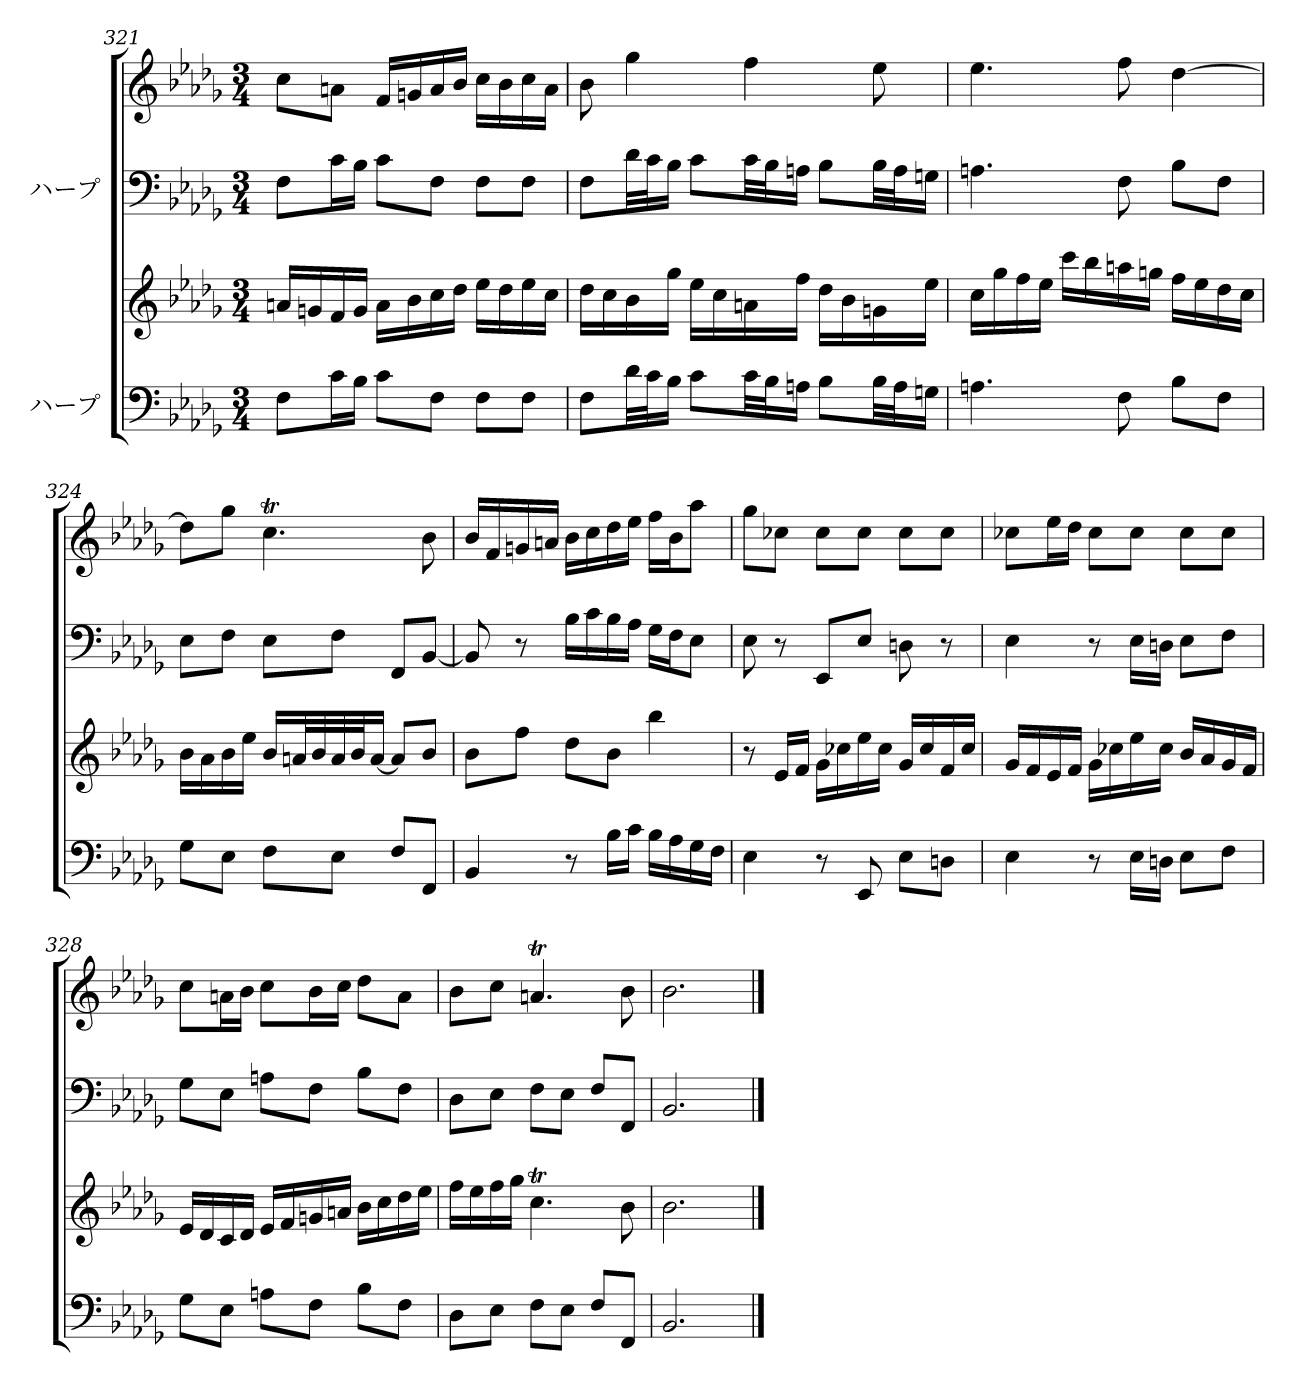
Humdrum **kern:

**kern	**kern	**kern	**kern
*part2	*part2	*part1	*part1
*staff4	*staff3	*staff2	*staff1
*I"ハープ	*	*I"ハープ	*
*clefF4	*clefG2	*clefF4	*clefG2
*k[b-e-a-d-g-]	*k[b-e-a-d-g-]	*k[b-e-a-d-g-]	*k[b-e-a-d-g-]
*M3/4	*M3/4	*M3/4	*M3/4
=321	=321	=321	=321
8F\L	16an/LL	8F\L	8cc\L
.	16gn/	.	.
16c\L	16f/	16c\L	8an\J
16B-\JJ	16g/JJ	16B-\JJ	.
8c\L	16a\LL	8c\L	16f/LL
.	16b-\	.	16gn/
8F\J	16cc\	8F\J	16a/
.	16dd-\JJ	.	16b-/JJ
8F\L	16ee-\LL	8F\L	16cc\LL
.	16dd-\	.	16b-\
8F\J	16ee-\	8F\J	16cc\
.	16cc\JJ	.	16a\JJ
!!LO:LB:g=z
=322	=322	=322	=322
8F\L	16dd-\LL	8F\L	8b-\
.	16cc\	.	.
32d-\LL	16b-\	32d-\LL	4gg-\
32c\J	.	32c\J	.
16B-\JJ	16gg-\JJ	16B-\JJ	.
8c\L	16ee-\LL	8c\L	.
.	16cc\	.	.
32c\LL	16an\	32c\LL	4ff\
32B-\J	.	32B-\J	.
16An\JJ	16ff\JJ	16An\JJ	.
8B-\L	16dd-\LL	8B-\L	.
.	16b-\	.	.
32B-\LL	16gn\	32B-\LL	8ee-\
32A\J	.	32A\J	.
16Gn\JJ	16ee-\JJ	16Gn\JJ	.
=323	=323	=323	=323
4.An\	16cc\LL	4.An\	4.ee-\
.	16gg-\	.	.
.	16ff\	.	.
.	16ee-\JJ	.	.
.	16ccc\LL	.	.
.	16bb-\	.	.
8F\	16aan\	8F\	8ff\
.	16ggn\JJ	.	.
8B-\L	16ff\LL	8B-\L	[4dd-\
.	16ee-\	.	.
8F\J	16dd-\	8F\J	.
.	16cc\JJ	.	.
=324	=324	=324	=324
8G-\L	16b-\LL	8E-\L	8dd-\L]
.	16a-\	.	.
8E-\J	16b-\	8F\J	8gg-\J
.	16ee-\JJ	.	.
8F\L	16b-/LL	8E-\L	4.cct\
.	32an/L	.	.
.	32b-/	.	.
8E-\J	32a/	8F\J	.
.	32b-/J	.	.
.	[16a/JJ	.	.
8F/L	8a/L]	8FF/L	.
8FF/J	8b-/J	[8BB-/J	8b-\
!!LO:LB:g=z
=325	=325	=325	=325
4BB-/	8b-\L	8BB-/]	16b-/LL
.	.	.	16f/
.	8ff\J	8r	16gn/
.	.	.	16an/JJ
8r	8dd-\L	16B-\LL	16b-\LL
.	.	16c\	16cc\
16B-\LL	8b-\J	16B-\	16dd-\
16c\JJ	.	16A-\JJ	16ee-\JJ
16B-\LL	4bb-\	16G-\LL	16ff\LL
16A-\	.	16F\J	16b-\J
16G-\	.	8E-\J	8aa-\J
16F\JJ	.	.	.
=326	=326	=326	=326
4E-\	8r	8E-\	8gg-\L
.	16e-/LL	8r	8cc-X\J
.	16f/JJ	.	.
8r	16g-\LL	8EE-/L	8cc-\L
.	16cc-X\	.	.
8EE-/	16ee-\	8E-/J	8cc-\J
.	16cc-\JJ	.	.
8E-\L	16g-/LL	8Dn\	8cc-\L
.	16cc-/	.	.
8Dn\J	16f/	8r	8cc-\J
.	16cc-/JJ	.	.
=327	=327	=327	=327
4E-\	16g-/LL	4E-\	8cc-X\L
.	16f/	.	.
.	16e-/	.	16ee-\L
.	16f/JJ	.	16dd-\JJ
8r	16g-\LL	8r	8cc-\L
.	16cc-X\	.	.
16E-\LL	16ee-\	16E-\LL	8cc-\J
16Dn\JJ	16cc-\JJ	16Dn\JJ	.
8E-\L	16b-/LL	8E-\L	8cc-\L
.	16a-/	.	.
8F\J	16g-/	8F\J	8cc-\J
.	16f/JJ	.	.
!!LO:PB:g=z
=328	=328	=328	=328
8G-\L	16e-/LL	8G-\L	8cc\L
.	16d-/	.	.
8E-\J	16c/	8E-\J	16an\L
.	16d-/JJ	.	16b-\JJ
8An\L	16e-/LL	8An\L	8cc\L
.	16f/	.	.
8F\J	16gn/	8F\J	16b-\L
.	16an/JJ	.	16cc\JJ
8B-\L	16b-\LL	8B-\L	8dd-\L
.	16cc\	.	.
8F\J	16dd-\	8F\J	8a\J
.	16ee-\JJ	.	.
=329	=329	=329	=329
8D-\L	16ff\LL	8D-\L	8b-\L
.	16ee-\	.	.
8E-\J	16ff\	8E-\J	8cc\J
.	16gg-\JJ	.	.
8F\L	4.cct\	8F\L	4.ant/
8E-\J	.	8E-\J	.
8F/L	.	8F/L	.
8FF/J	8b-\	8FF/J	8b-\
=330	=330	=330	=330
2.BB-/	2.b-\	2.BB-/	2.b-\
==	==	==	==
*-	*-	*-	*-
